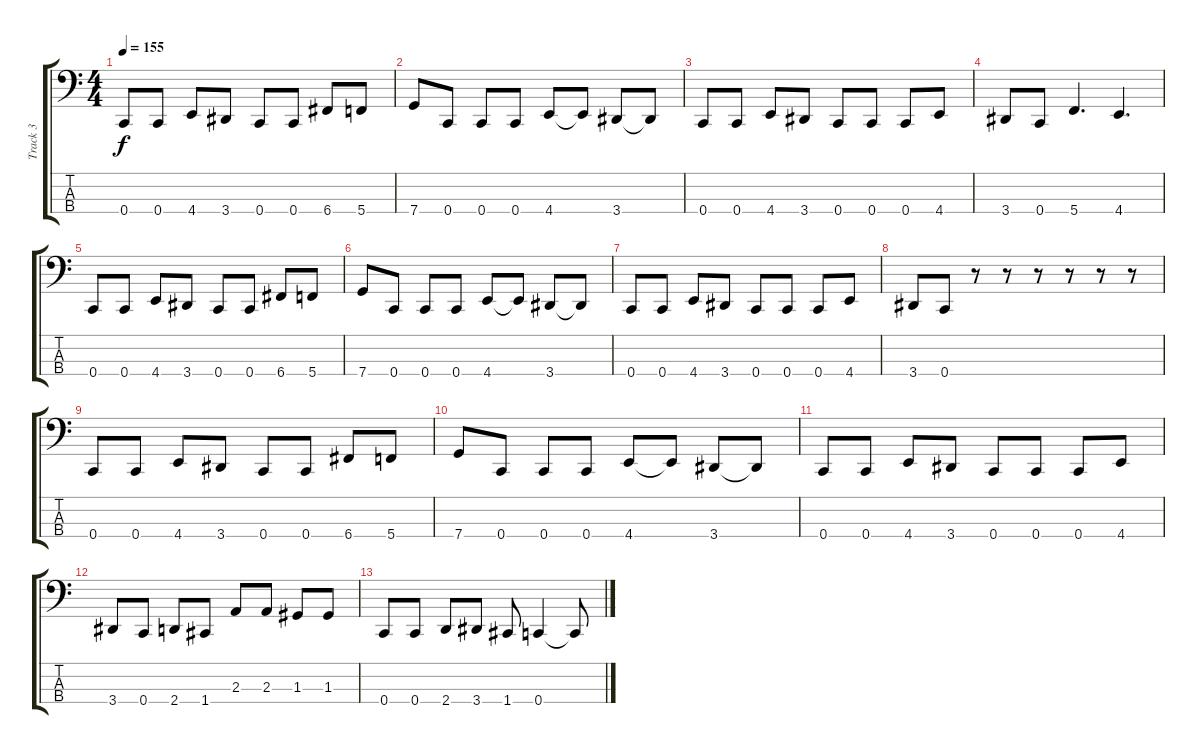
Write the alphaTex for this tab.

\track ("Track 3" "Track 3") {instrument electricbassfinger}
\staff {score tabs}
\tuning (F2 C2 G1 C1) {hide}
\ts (4 4)
\tempo 155
\clef f4
\ks c
0.4.8{dy f} 0.4.8 4.4.8 3.4.8 0.4.8 0.4.8 6.4.8 5.4.8 |
7.4.8 0.4.8 0.4.8 0.4.8 4.4.8 4.4{t}.8 3.4.8 3.4{t}.8 |
0.4.8 0.4.8 4.4.8 3.4.8 0.4.8 0.4.8 0.4.8 4.4.8 |
3.4.8 0.4.8 5.4.4{d} 4.4.4{d} |
0.4.8 0.4.8 4.4.8 3.4.8 0.4.8 0.4.8 6.4.8 5.4.8 |
7.4.8 0.4.8 0.4.8 0.4.8 4.4.8 4.4{t}.8 3.4.8 3.4{t}.8 |
0.4.8 0.4.8 4.4.8 3.4.8 0.4.8 0.4.8 0.4.8 4.4.8 |
3.4.8 0.4.8 r.8 r.8 r.8 r.8 r.8 r.8 |
0.4.8 0.4.8 4.4.8 3.4.8 0.4.8 0.4.8 6.4.8 5.4.8 |
7.4.8 0.4.8 0.4.8 0.4.8 4.4.8 4.4{t}.8 3.4.8 3.4{t}.8 |
0.4.8 0.4.8 4.4.8 3.4.8 0.4.8 0.4.8 0.4.8 4.4.8 |
3.4.8 0.4.8 2.4.8 1.4.8 2.3.8 2.3.8 1.3.8 1.3.8 |
0.4.8 0.4.8 2.4.8 3.4.8 1.4.8 0.4.4 0.4{t}.8
